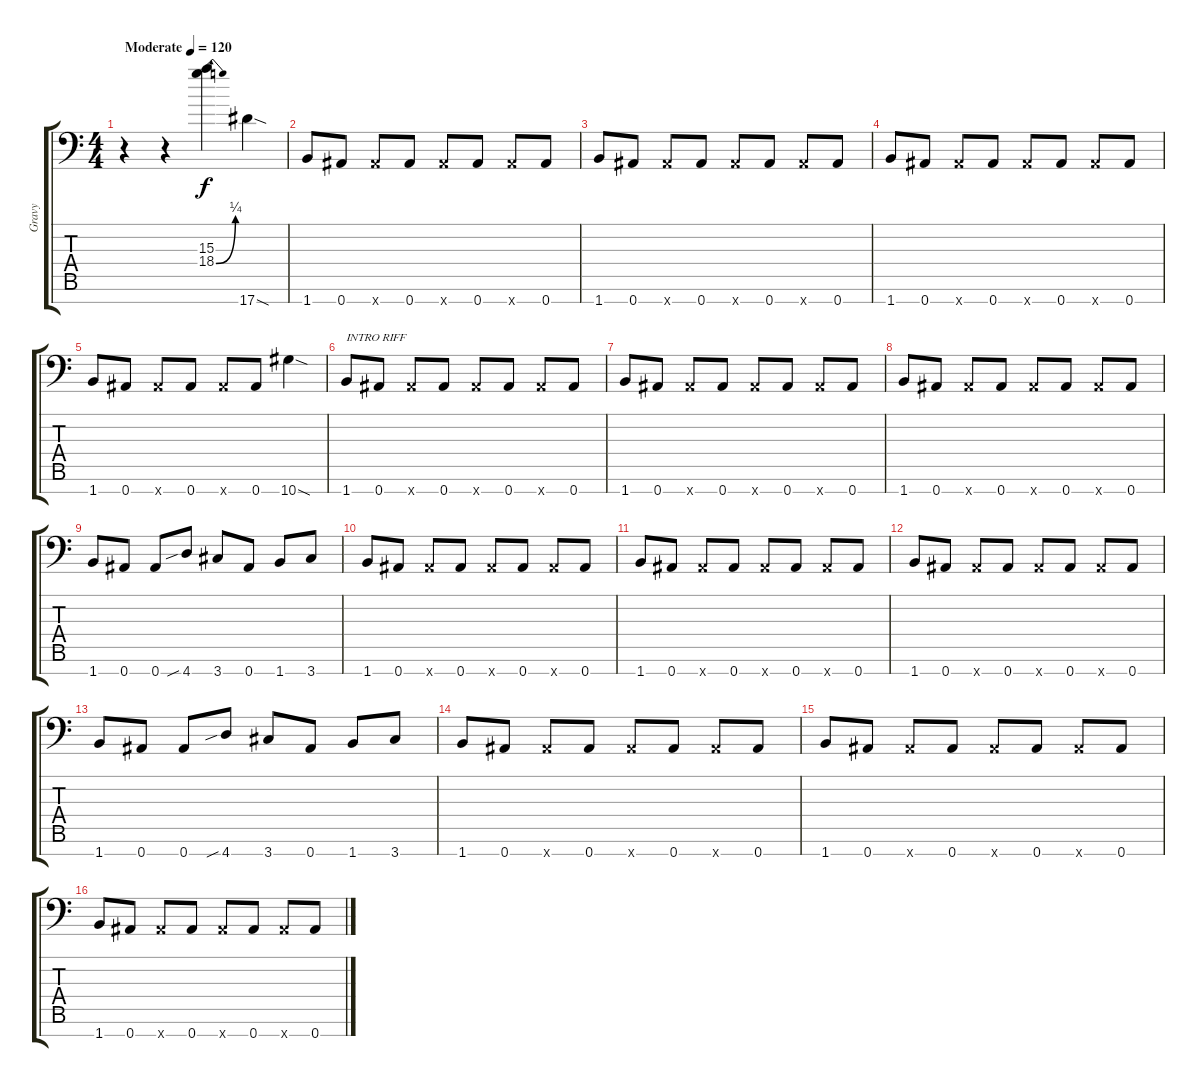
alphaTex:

\track ("Gravy" "Gravy") {instrument overdrivenguitar}
\staff {score tabs}
\tuning (Eb4 Bb3 Gb3 Db3 Ab2 Eb2 Bb1) {hide}
\ts (4 4)
\tempo (120 "Moderate")
\clef f4
\ks c
r.4{dy f instrument overdrivenguitar} r.4 (15.3 18.4{be (bend 0 0 60 1)}).4 17.7{sod}.4 |
1.7.8 0.7.8 0.7{x}.8 0.7.8 0.7{x}.8 0.7.8 0.7{x}.8 0.7.8 |
1.7.8 0.7.8 0.7{x}.8 0.7.8 0.7{x}.8 0.7.8 0.7{x}.8 0.7.8 |
1.7.8 0.7.8 0.7{x}.8 0.7.8 0.7{x}.8 0.7.8 0.7{x}.8 0.7.8 |
1.7.8 0.7.8 0.7{x}.8 0.7.8 0.7{x}.8 0.7.8 10.7{sod}.4 |
1.7.8{txt "INTRO RIFF"} 0.7.8 0.7{x}.8 0.7.8 0.7{x}.8 0.7.8 0.7{x}.8 0.7.8 |
1.7.8 0.7.8 0.7{x}.8 0.7.8 0.7{x}.8 0.7.8 0.7{x}.8 0.7.8 |
1.7.8 0.7.8 0.7{x}.8 0.7.8 0.7{x}.8 0.7.8 0.7{x}.8 0.7.8 |
1.7.8 0.7.8 0.7.8 4.7{sib}.8 3.7.8 0.7.8 1.7.8 3.7.8 |
1.7.8 0.7.8 0.7{x}.8 0.7.8 0.7{x}.8 0.7.8 0.7{x}.8 0.7.8 |
1.7.8 0.7.8 0.7{x}.8 0.7.8 0.7{x}.8 0.7.8 0.7{x}.8 0.7.8 |
1.7.8 0.7.8 0.7{x}.8 0.7.8 0.7{x}.8 0.7.8 0.7{x}.8 0.7.8 |
1.7.8 0.7.8 0.7.8 4.7{sib}.8 3.7.8 0.7.8 1.7.8 3.7.8 |
1.7.8 0.7.8 0.7{x}.8 0.7.8 0.7{x}.8 0.7.8 0.7{x}.8 0.7.8 |
1.7.8 0.7.8 0.7{x}.8 0.7.8 0.7{x}.8 0.7.8 0.7{x}.8 0.7.8 |
1.7.8 0.7.8 0.7{x}.8 0.7.8 0.7{x}.8 0.7.8 0.7{x}.8 0.7.8
